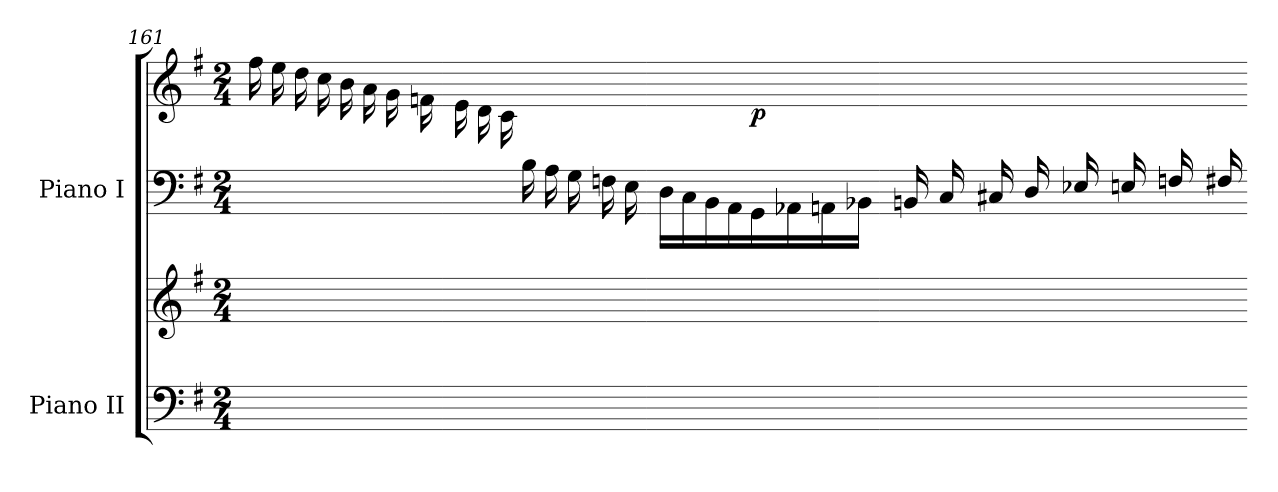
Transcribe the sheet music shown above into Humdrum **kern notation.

**kern	**kern	**kern	**kern	**dynam
*part2	*part2	*part1	*part1	*part1
*staff4	*staff3	*staff2	*staff1	*staff1/2
*I"Piano II	*	*I"Piano I	*	*
*I'Pno. II	*	*I'Pno. I	*	*
*clefF4	*clefG2	*clefF4	*clefG2	*
*k[f#]	*k[f#]	*k[f#]	*k[f#]	*
*M2/4	*M2/4	*M2/4	*M2/4	*
=161	=161	=161	=161	=161
2ryy	2ryy	2ryy	16ff#!\	.
.	.	.	16ee!\	.
.	.	.	16dd!\	.
.	.	.	16cc!\	.
.	.	.	16b!\	.
.	.	.	16a!\	.
.	.	.	16g!\	.
.	.	.	16fn!\	.
=162-	=162-	=162-	=162-	=162-
*	*	*^	*	*
2ryy	2ryy	8.ryy	2ryy	16e!\	.
.	.	.	.	16d!\	.
.	.	.	.	16c!\	.
.	.	16B!\	.	4ryy	.
.	.	16A!\	.	.	.
.	.	16G!\	.	.	.
.	.	16Fn!\	.	.	.
.	.	16E!\	.	16ryy	.
=163-	=163-	=163-	=163-	=163-	=163-
2ryy	2ryy	16D!\	4rEEyy	4ryy	.
.	.	16C!\	.	.	.
.	.	16BB!\	.	.	.
.	.	16AA!\	.	.	.
!	!	!	!	!	!LO:DY:b
.	.	16GG!\	4rCCyy	4ryy	p
.	.	16AA-X!\	.	.	.
.	.	16AAn!\	.	.	.
.	.	16BB-X!\JJ	.	.	.
!!LO:LB:g=z
=164-	=164-	=164-	=164-	=164-	=164-
2ryy	2ryy	16BBn!/LL	2ryy	2ryy	.
.	.	16C!/	.	.	.
.	.	16C#X!/	.	.	.
.	.	16D!/	.	.	.
.	.	16E-X!/	.	.	.
.	.	16En!/	.	.	.
.	.	16Fn!/	.	.	.
.	.	16F#X!/	.	.	.
*	*	*v	*v	*	*
=-	=-	=-	=-	=-
*-	*-	*-	*-	*-
